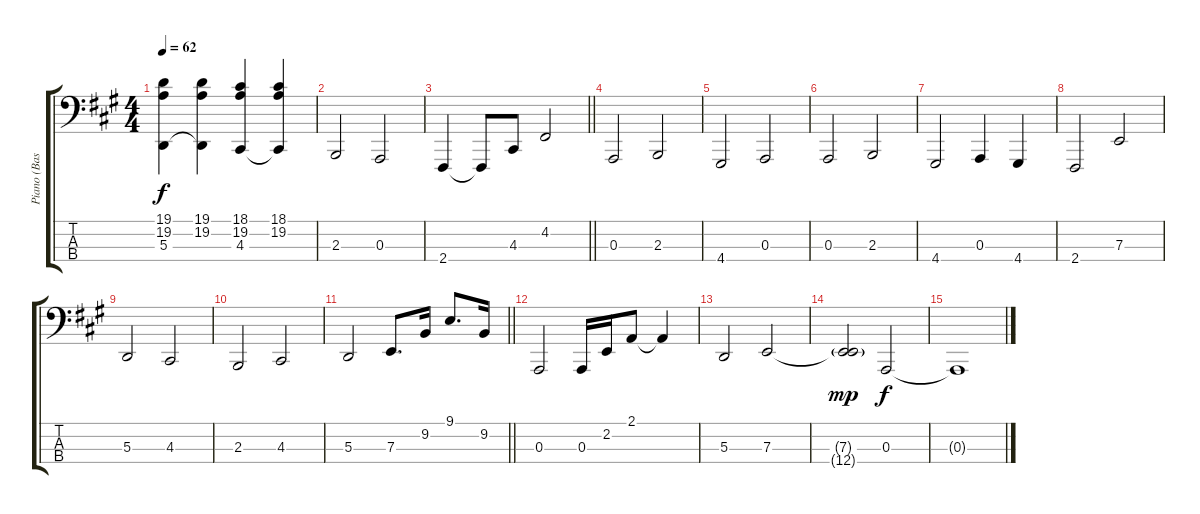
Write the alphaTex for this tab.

\track ("Piano (Bass)" "Piano (Bas") {instrument acousticgrandpiano}
\staff {score tabs}
\tuning (G2 D2 A1 E1) {hide}
\ts (4 4)
\tempo 62
\clef f4
\ks a
(19.1 19.2 5.3).4{dy f} (19.1 19.2 5.3{t}).4 (18.1 19.2 4.3).4 (18.1 19.2 4.3{t}).4 |
2.3.2 0.3.2 |
\barLineRight lightlight
2.4.4 2.4{t}.8 4.3.8 4.2.2 |
0.3.2 2.3.2 |
4.4.2 0.3.2 |
0.3.2 2.3.2 |
4.4.2 0.3.4 4.4.4 |
2.4.2 7.3.2 |
5.3.2 4.3.2 |
2.3.2 4.3.2 |
\barLineRight lightlight
5.3.2 7.3.8{d} 9.2.16 9.1.8{d} 9.2.16 |
0.3.2 0.3.16 2.2.16 2.1.8 2.1{t}.4 |
5.3.2 7.3.2 |
(7.3{t} 12.4{g}).2{dy mp} 0.3.2{dy f} |
0.3{t}.1
